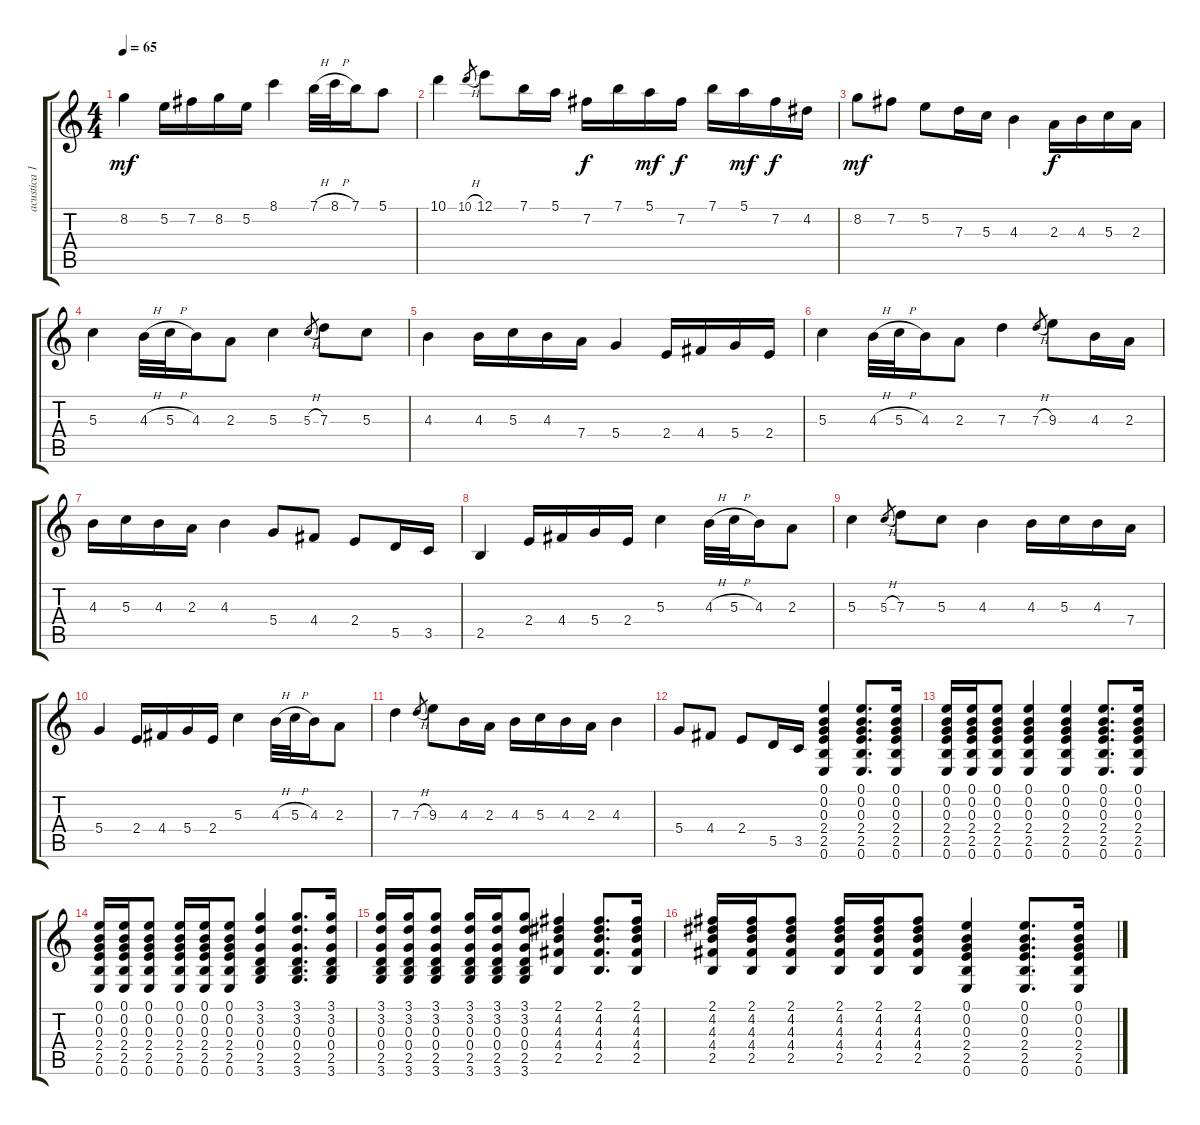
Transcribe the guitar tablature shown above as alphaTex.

\track ("acustica 1" "acustica 1") {instrument acousticguitarnylon}
\staff {score tabs}
\tuning (E4 B3 G3 D3 A2 E2) {hide}
\ts (4 4)
\tempo 65
\clef g2
\ks c
8.2.4{dy mf} 5.2.16 7.2.16 8.2.16 5.2.16 8.1.4 7.1{h}.32 8.1{h}.32 7.1.16 5.1.8 |
10.1.4 10.1{h}.8{gr} 12.1.8 7.1.16 5.1.16 7.2.16{dy f} 7.1.16 5.1.16{dy mf} 7.2.16{dy f} 7.1.16 5.1.16{dy mf} 7.2.16{dy f} 4.2.16 |
8.2.8{dy mf} 7.2.8 5.2.8 7.3.16 5.3.16 4.3.4 2.3.16{dy f} 4.3.16 5.3.16 2.3.16 |
5.3.4 4.3{h}.32 5.3{h}.32 4.3.16 2.3.8 5.3.4 5.3{h}.8{gr} 7.3.8 5.3.8 |
4.3.4 4.3.16 5.3.16 4.3.16 7.4.16 5.4.4 2.4.16 4.4.16 5.4.16 2.4.16 |
5.3.4 4.3{h}.32 5.3{h}.32 4.3.16 2.3.8 7.3.4 7.3{h}.8{gr} 9.3.8 4.3.16 2.3.16 |
4.3.16 5.3.16 4.3.16 2.3.16 4.3.4 5.4.8 4.4.8 2.4.8 5.5.16 3.5.16 |
2.5.4 2.4.16 4.4.16 5.4.16 2.4.16 5.3.4 4.3{h}.32 5.3{h}.32 4.3.16 2.3.8 |
5.3.4 5.3{h}.8{gr} 7.3.8 5.3.8 4.3.4 4.3.16 5.3.16 4.3.16 7.4.16 |
5.4.4 2.4.16 4.4.16 5.4.16 2.4.16 5.3.4 4.3{h}.32 5.3{h}.32 4.3.16 2.3.8 |
7.3.4 7.3{h}.8{gr} 9.3.8 4.3.16 2.3.16 4.3.16 5.3.16 4.3.16 2.3.16 4.3.4 |
5.4.8 4.4.8 2.4.8 5.5.16 3.5.16 (0.1 0.2 0.3 2.4 2.5 0.6).4 (0.1 0.2 0.3 2.4 2.5 0.6).8{d} (0.1 0.2 0.3 2.4 2.5 0.6).16 |
(0.1 0.2 0.3 2.4 2.5 0.6).16 (0.1 0.2 0.3 2.4 2.5 0.6).16 (0.1 0.2 0.3 2.4 2.5 0.6).8 (0.1 0.2 0.3 2.4 2.5 0.6).4 (0.1 0.2 0.3 2.4 2.5 0.6).4 (0.1 0.2 0.3 2.4 2.5 0.6).8{d} (0.1 0.2 0.3 2.4 2.5 0.6).16 |
(0.1 0.2 0.3 2.4 2.5 0.6).16 (0.1 0.2 0.3 2.4 2.5 0.6).16 (0.1 0.2 0.3 2.4 2.5 0.6).8 (0.1 0.2 0.3 2.4 2.5 0.6).16 (0.1 0.2 0.3 2.4 2.5 0.6).16 (0.1 0.2 0.3 2.4 2.5 0.6).8 (3.1 3.2 0.3 0.4 2.5 3.6).4 (3.1 3.2 0.3 0.4 2.5 3.6).8{d} (3.1 3.2 0.3 0.4 2.5 3.6).16 |
(3.1 3.2 0.3 0.4 2.5 3.6).16 (3.1 3.2 0.3 0.4 2.5 3.6).16 (3.1 3.2 0.3 0.4 2.5 3.6).8 (3.1 3.2 0.3 0.4 2.5 3.6).16 (3.1 3.2 0.3 0.4 2.5 3.6).16 (3.1 3.2 0.3 0.4 2.5 3.6).8 (2.1 4.2 4.3 4.4 2.5).4 (2.1 4.2 4.3 4.4 2.5).8{d} (2.1 4.2 4.3 4.4 2.5).16 |
(2.1 4.2 4.3 4.4 2.5).16 (2.1 4.2 4.3 4.4 2.5).16 (2.1 4.2 4.3 4.4 2.5).8 (2.1 4.2 4.3 4.4 2.5).16 (2.1 4.2 4.3 4.4 2.5).16 (2.1 4.2 4.3 4.4 2.5).8 (0.1 0.2 0.3 2.4 2.5 0.6).4 (0.1 0.2 0.3 2.4 2.5 0.6).8{d} (0.1 0.2 0.3 2.4 2.5 0.6).16
